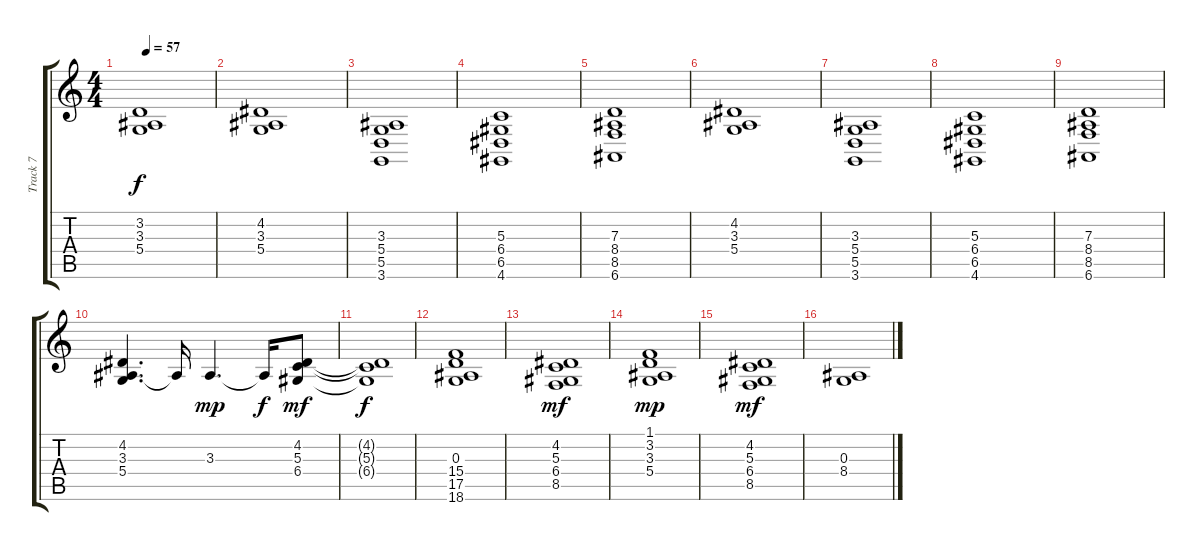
\track ("Track 7" "Track 7") {instrument pad2warm}
\staff {score tabs}
\tuning (E4 B3 G3 D3 A2 E2) {hide}
\ts (4 4)
\tempo 57
\clef g2
\ks c
(3.2 3.3 5.4).1{dy f} |
(4.2 3.3 5.4).1 |
(3.3 5.4 5.5 3.6).1 |
(5.3 6.4 6.5 4.6).1 |
(7.3 8.4 8.5 6.6).1 |
(4.2 3.3 5.4).1 |
(3.3 5.4 5.5 3.6).1 |
(5.3 6.4 6.5 4.6).1 |
(7.3 8.4 8.5 6.6).1 |
(4.2 3.3 5.4).4{d} 3.3{t}.16 3.3.4{d dy mp} 3.3{t}.16{dy f} (4.2 5.3 6.4).8{dy mf} |
(4.2{t} 5.3{t} 6.4{t}).1{dy f} |
(0.3 15.4 17.5 18.6).1 |
(4.2 5.3 6.4 8.5).1{dy mf} |
(1.1 3.2 3.3 5.4).1{dy mp} |
(4.2 5.3 6.4 8.5).1{dy mf} |
(0.3 8.4).1
